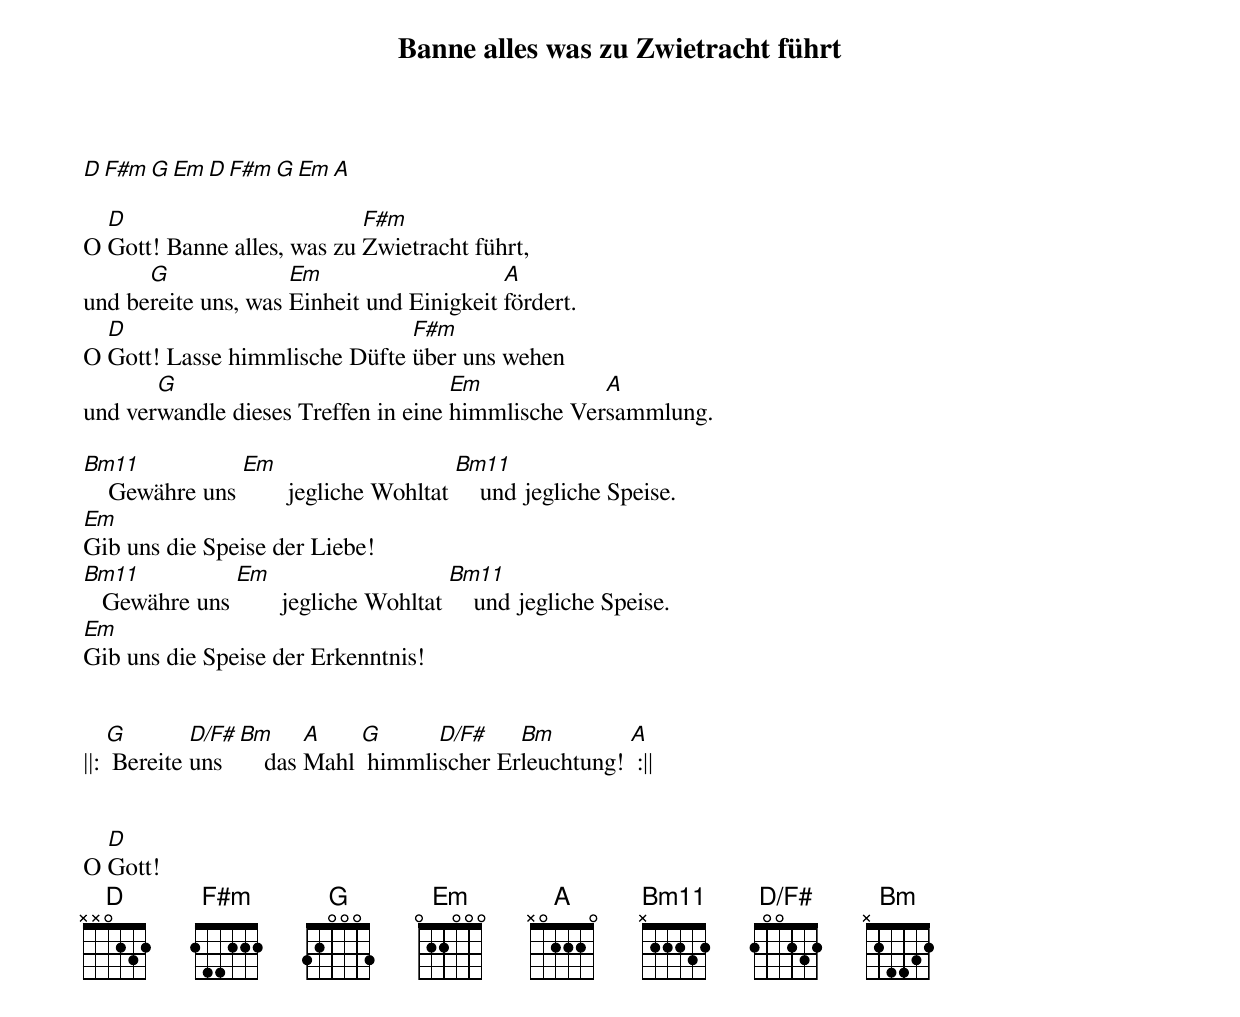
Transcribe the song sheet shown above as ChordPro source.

{title: Banne alles was zu Zwietracht führt}
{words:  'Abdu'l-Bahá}
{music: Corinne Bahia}

{define: Bm11 base-fret 1 frets x 2 2 2 3 2}
{define: D/F# base-fret 1 frets 2 0 0 2 3 2}

[D][F#m][G][Em][D][F#m][G][Em][A]

O [D]Gott! Banne alles, was zu [F#m]Zwietracht führt,
und be[G]reite uns, was [Em]Einheit und Einigkeit [A]fördert.
O [D]Gott! Lasse himmlische Düfte [F#m]über uns wehen
und ver[G]wandle dieses Treffen in eine [Em]himmlische Ver[A]sammlung.

[Bm11]    Gewähre uns [Em]       jegliche Wohltat [Bm11]    und jegliche Speise.
[Em]Gib uns die Speise der Liebe!
[Bm11]   Gewähre uns [Em]       jegliche Wohltat [Bm11]    und jegliche Speise.
[Em]Gib uns die Speise der Erkenntnis!


||: [G] Bereite [D/F#]uns [Bm]    das [A]Mahl [G] himmli[D/F#]scher Er[Bm]leuchtung! [A] :||


O [D]Gott!
